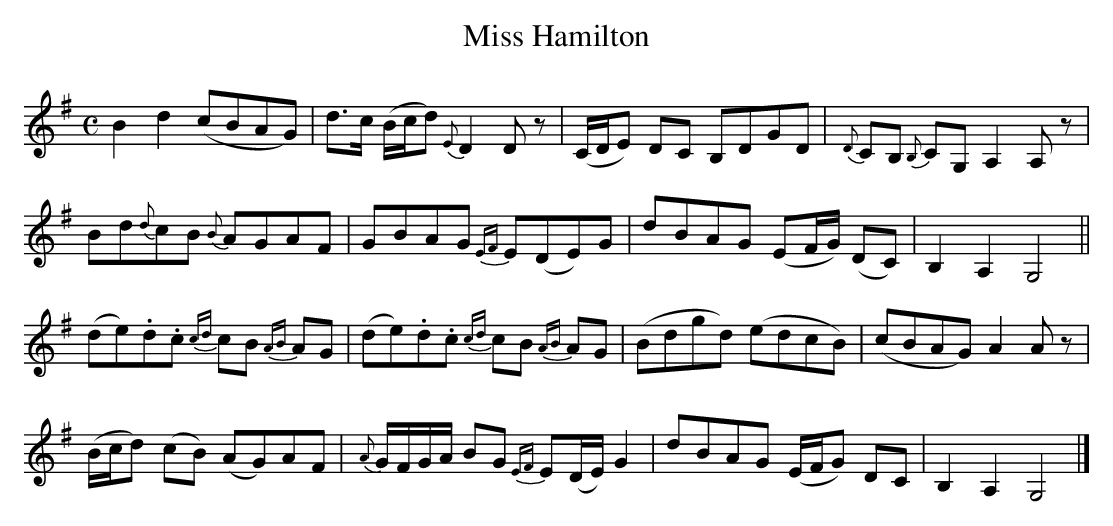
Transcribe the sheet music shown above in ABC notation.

X:1
T: Miss Hamilton
M: C
L: 1/8
K: G
B2 d2 (cBAG) | d>c (B/c/d) {E}D2 D z| (C/D/E) DC B,DGD| {D}CB, {B,}CG, A,2 A, z|
Bd{d}cB {B}AGAF | GBAG {EF}E(DE)G | dBAG (EF/G/) (DC) | B,2 A,2 G,4 ||
(de).d.c {cd}cB {AB}AG | (de).d.c {cd}cB {AB}AG | (Bdgd) (edcB) | (cBAG) A2 A z|
(B/c/d) (cB) (AG)AF|{A}G/F/G/A/ BG {EF}E(D/E/) G2| dBAG (E/F/G) DC| B,2 A,2 G,4|]
